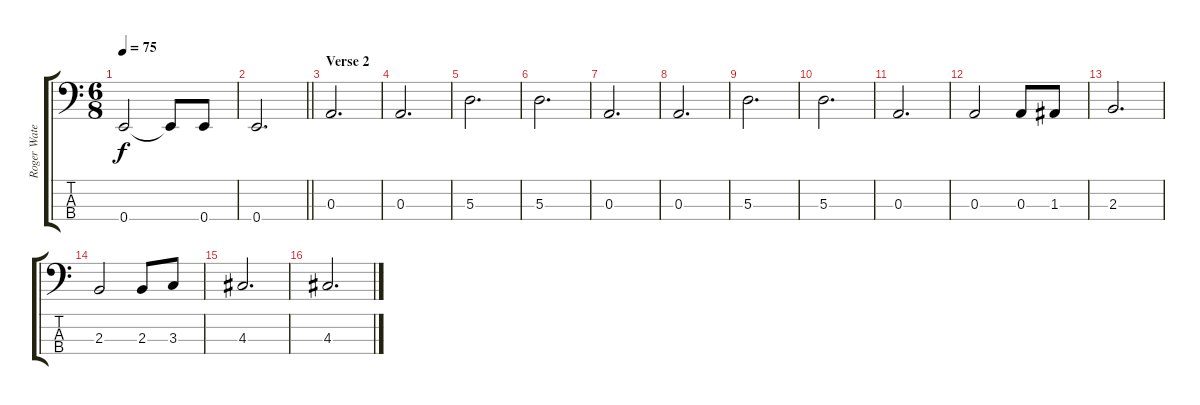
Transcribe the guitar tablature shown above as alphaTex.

\track ("Roger Waters (Bass)" "Roger Wate") {instrument electricbasspick}
\staff {score tabs}
\tuning (G2 D2 A1 E1) {hide}
\ts (6 8)
\tempo 75
\clef f4
\ks c
0.4.2{dy f} 0.4{t}.8 0.4.8 |
\barLineRight lightlight
0.4.2{d} |
\section ("" "Verse 2")
0.3.2{d} |
0.3.2{d} |
5.3.2{d} |
5.3.2{d} |
0.3.2{d} |
0.3.2{d} |
5.3.2{d} |
5.3.2{d} |
0.3.2{d} |
0.3.2 0.3.8 1.3.8 |
2.3.2{d} |
2.3.2 2.3.8 3.3.8 |
4.3.2{d} |
4.3.2{d}
